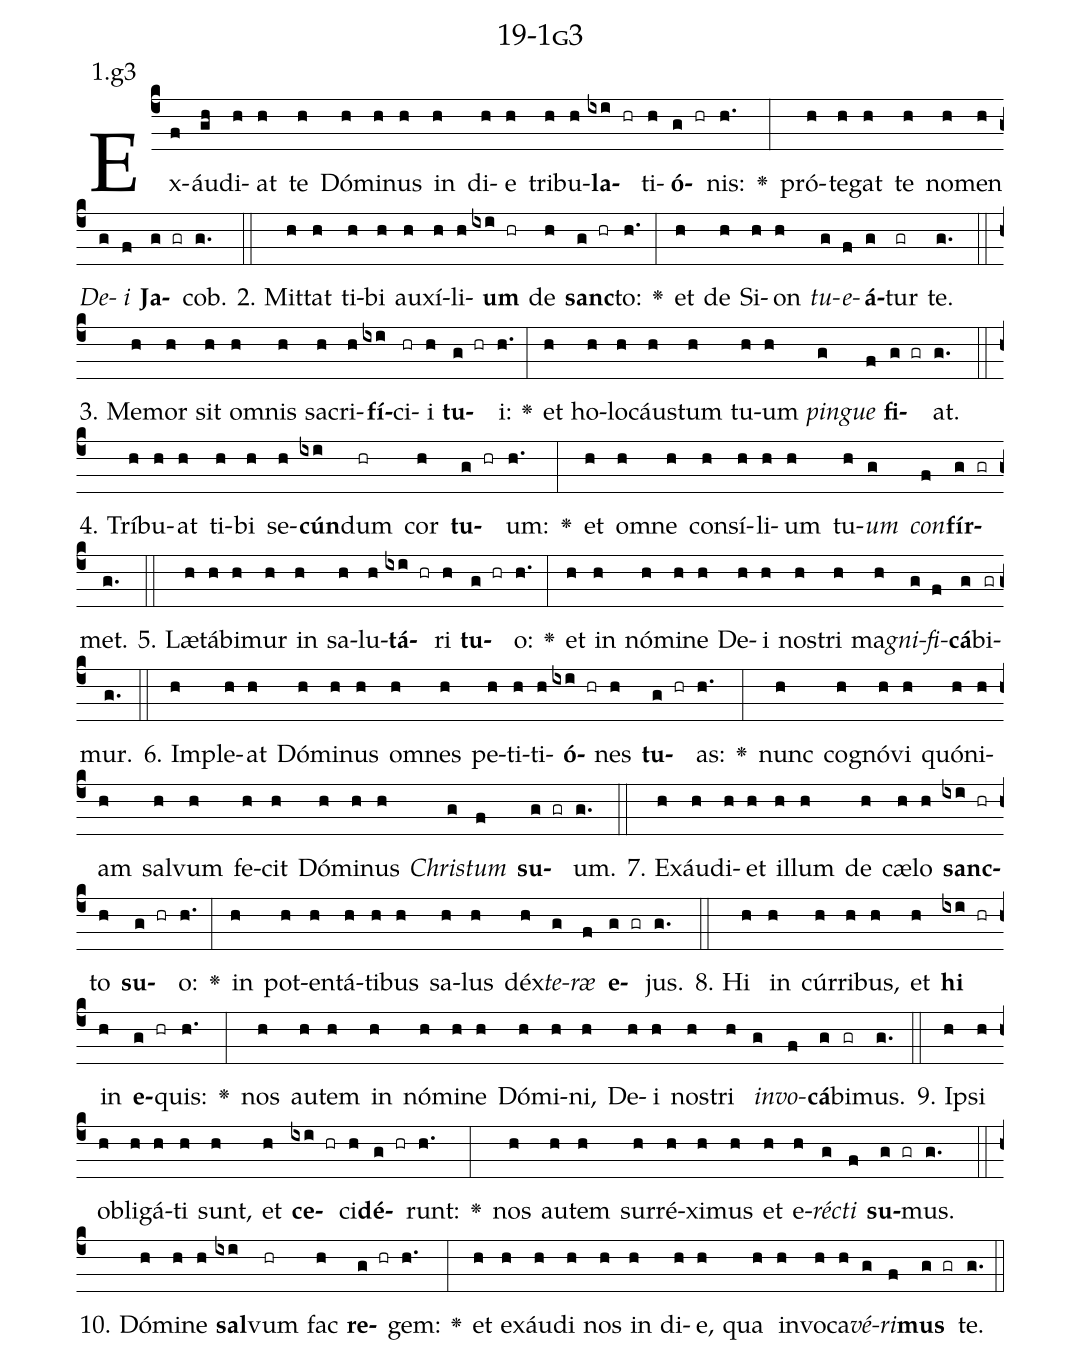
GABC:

name: 19-1g3;
annotation: 1.g3;
%%
(c4)Ex(f)áu(gh)di(h)at(h) te(h) Dó(h)mi(h)nus(h) in(h) di(h)e(h) tri(h)bu(h)<b>la</b>(ixi hr)ti(h)<b>ó</b>(g hr)nis:(h.) <v>\greheightstar</v>(:) pró(h)te(h)gat(h) te(h) no(h)men(h) <i>De</i>(g)<i>i</i>(f) <b>Ja</b>(g gr)cob.(g.) (::)
2. Mit(h)tat(h) ti(h)bi(h) au(h)xí(h)li(h)<b>um</b>(ixi hr) de(h) <b>sanc</b>(g hr)to:(h.) <v>\greheightstar</v>(:) et(h) de(h) Si(h)on(h) <i>tu</i>(g)<i>e</i>(f)<b>á</b>(g)tur(gr) te.(g.) (::)
3. Me(h)mor(h) sit(h) om(h)nis(h) sa(h)cri(h)<b>fí</b>(ixi)ci(hr)i(h) <b>tu</b>(g hr)i:(h.) <v>\greheightstar</v>(:) et(h) ho(h)lo(h)cáus(h)tum(h) tu(h)um(h) <i>pin</i>(g)<i>gue</i>(f) <b>fi</b>(g gr)at.(g.) (::)
4. Trí(h)bu(h)at(h) ti(h)bi(h) se(h)<b>cún</b>(ixi)dum(hr) cor(h) <b>tu</b>(g hr)um:(h.) <v>\greheightstar</v>(:) et(h) om(h)ne(h) con(h)sí(h)li(h)um(h) tu(h)<i>um</i>(g) <i>con</i>(f)<b>fír</b>(g gr)met.(g.) (::)
5. Læ(h)tá(h)bi(h)mur(h) in(h) sa(h)lu(h)<b>tá</b>(ixi hr)ri(h) <b>tu</b>(g hr)o:(h.) <v>\greheightstar</v>(:) et(h) in(h) nó(h)mi(h)ne(h) De(h)i(h) nos(h)tri(h) ma(h)<i>gni</i>(g)<i>fi</i>(f)<b>cá</b>(g)bi(gr)mur.(g.) (::)
6. Im(h)ple(h)at(h) Dó(h)mi(h)nus(h) om(h)nes(h) pe(h)ti(h)ti(h)<b>ó</b>(ixi hr)nes(h) <b>tu</b>(g hr)as:(h.) <v>\greheightstar</v>(:) nunc(h) co(h)gnó(h)vi(h) quón(h)i(h)am(h) sal(h)vum(h) fe(h)cit(h) Dó(h)mi(h)nus(h) <i>Chris</i>(g)<i>tum</i>(f) <b>su</b>(g gr)um.(g.) (::)
7. Ex(h)áu(h)di(h)et(h) il(h)lum(h) de(h) cæ(h)lo(h) <b>sanc</b>(ixi hr)to(h) <b>su</b>(g hr)o:(h.) <v>\greheightstar</v>(:) in(h) pot(h)en(h)tá(h)ti(h)bus(h) sa(h)lus(h) déx(h)<i>te</i>(g)<i>ræ</i>(f) <b>e</b>(g gr)jus.(g.) (::)
8. Hi(h) in(h) cúr(h)ri(h)bus,(h) et(h) <b>hi</b>(ixi hr) in(h) <b>e</b>(g hr)quis:(h.) <v>\greheightstar</v>(:) nos(h) au(h)tem(h) in(h) nó(h)mi(h)ne(h) Dó(h)mi(h)ni,(h) De(h)i(h) nos(h)tri(h) <i>in</i>(g)<i>vo</i>(f)<b>cá</b>(g)bi(gr)mus.(g.) (::)
9. Ip(h)si(h) ob(h)li(h)gá(h)ti(h) sunt,(h) et(h) <b>ce</b>(ixi hr)ci(h)<b>dé</b>(g hr)runt:(h.) <v>\greheightstar</v>(:) nos(h) au(h)tem(h) sur(h)ré(h)xi(h)mus(h) et(h) e(h)<i>réc</i>(g)<i>ti</i>(f) <b>su</b>(g gr)mus.(g.) (::)
10. Dó(h)mi(h)ne(h) <b>sal</b>(ixi)vum(hr) fac(h) <b>re</b>(g hr)gem:(h.) <v>\greheightstar</v>(:) et(h) ex(h)áu(h)di(h) nos(h) in(h) di(h)e,(h) qua(h) in(h)vo(h)ca(h)<i>vé</i>(g)<i>ri</i>(f)<b>mus</b>(g gr) te.(g.) (::)
